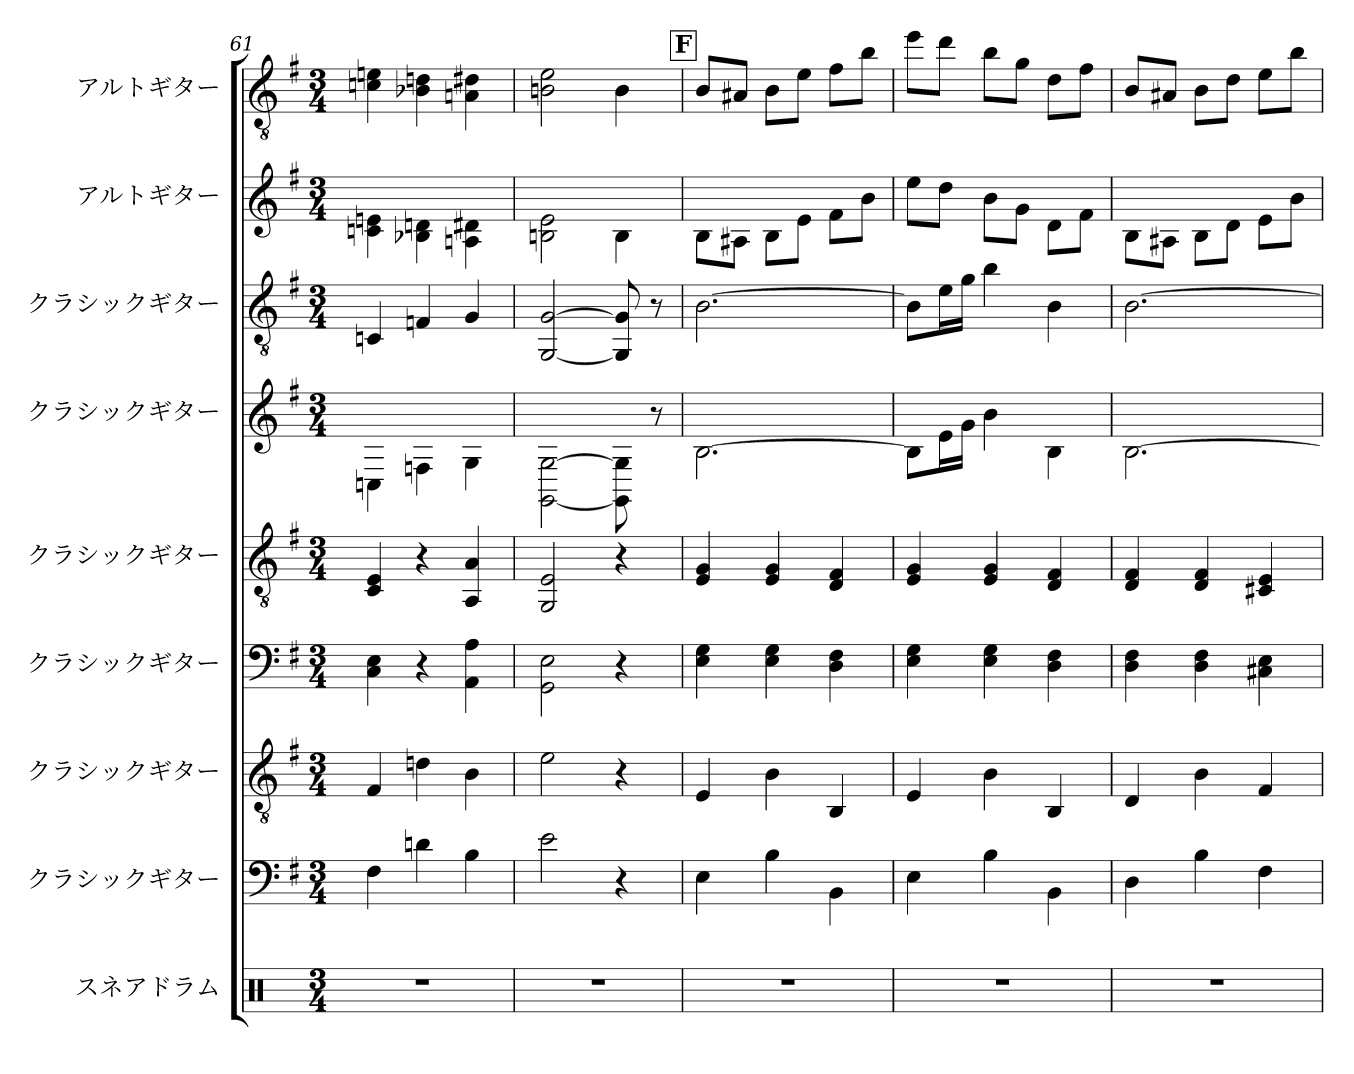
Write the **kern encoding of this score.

**kern	**kern	**kern	**kern	**kern	**kern	**kern	**kern	**kern
*part9	*part8	*part7	*part6	*part5	*part4	*part3	*part2	*part1
*staff9	*staff8	*staff7	*staff6	*staff5	*staff4	*staff3	*staff2	*staff1
*I"スネアドラム	*I"クラシックギター	*I"クラシックギター	*I"クラシックギター	*I"クラシックギター	*I"クラシックギター	*I"クラシックギター	*I"アルトギター	*I"アルトギター
*clefX	*	*clefGv2	*	*clefGv2	*	*clefGv2	*	*clefGv2
*k[]	*k[f#]	*k[f#]	*k[f#]	*k[f#]	*k[f#]	*k[f#]	*k[f#]	*k[f#]
*M3/4	*M3/4	*M3/4	*M3/4	*M3/4	*M3/4	*M3/4	*M3/4	*M3/4
=61	=61	=61	=61	=61	=61	=61	=61	=61
2.r	4F#\	4F#/	4C\ 4E\	4C/ 4E/	4Cn\	4Cn/	4cn\ 4en\	4cn\ 4en\
.	4dn\	4dn\	4r	4r	4Fn\	4Fn/	4B-X\ 4dn\	4B-X\ 4dn\
.	4B\	4B\	4AA\ 4A\	4AA/ 4A/	4G\	4G/	4An\ 4d#X\	4An\ 4d#X\
=62	=62	=62	=62	=62	=62	=62	=62	=62
2.r	2e\	2e\	2GG\ 2E\	2GG/ 2E/	[2GG\ [2G\	[2GG/ [2G/	2Bn\ 2e\	2Bn\ 2e\
.	4r	4r	4r	4r	8GG\] 8G\]	8GG/] 8G/]	4B\	4B\
.	.	.	.	.	8r	8r	.	.
!!LO:PB:g=z
!!LO:REH:place=s1:a:B:fs=14:t=F
=63	=63	=63	=63	=63	=63	=63	=63	=63
2.r	4E\	4E/	4E\ 4G\	4E/ 4G/	[2.B\	[2.B\	8B\L	8B/L
.	.	.	.	.	.	.	8A#X\J	8A#X/J
.	4B\	4B\	4E\ 4G\	4E/ 4G/	.	.	8B\L	8B\L
.	.	.	.	.	.	.	8e\J	8e\J
.	4BB\	4BB/	4D\ 4F#\	4D/ 4F#/	.	.	8f#\L	8f#\L
.	.	.	.	.	.	.	8b\J	8b\J
=64	=64	=64	=64	=64	=64	=64	=64	=64
2.r	4E\	4E/	4E\ 4G\	4E/ 4G/	8B\L]	8B\L]	8ee\L	8ee\L
.	.	.	.	.	16e\L	16e\L	8dd\J	8dd\J
.	.	.	.	.	16g\JJ	16g\JJ	.	.
.	4B\	4B\	4E\ 4G\	4E/ 4G/	4b\	4b\	8b\L	8b\L
.	.	.	.	.	.	.	8g\J	8g\J
.	4BB\	4BB/	4D\ 4F#\	4D/ 4F#/	4B\	4B\	8d\L	8d\L
.	.	.	.	.	.	.	8f#\J	8f#\J
=65	=65	=65	=65	=65	=65	=65	=65	=65
2.r	4D\	4D/	4D\ 4F#\	4D/ 4F#/	[2.B\	[2.B\	8B\L	8B/L
.	.	.	.	.	.	.	8A#X\J	8A#X/J
.	4B\	4B\	4D\ 4F#\	4D/ 4F#/	.	.	8B\L	8B\L
.	.	.	.	.	.	.	8d\J	8d\J
.	4F#\	4F#/	4C#X\ 4E\	4C#X/ 4E/	.	.	8e\L	8e\L
.	.	.	.	.	.	.	8b\J	8b\J
=	=	=	=	=	=	=	=	=
*-	*-	*-	*-	*-	*-	*-	*-	*-
